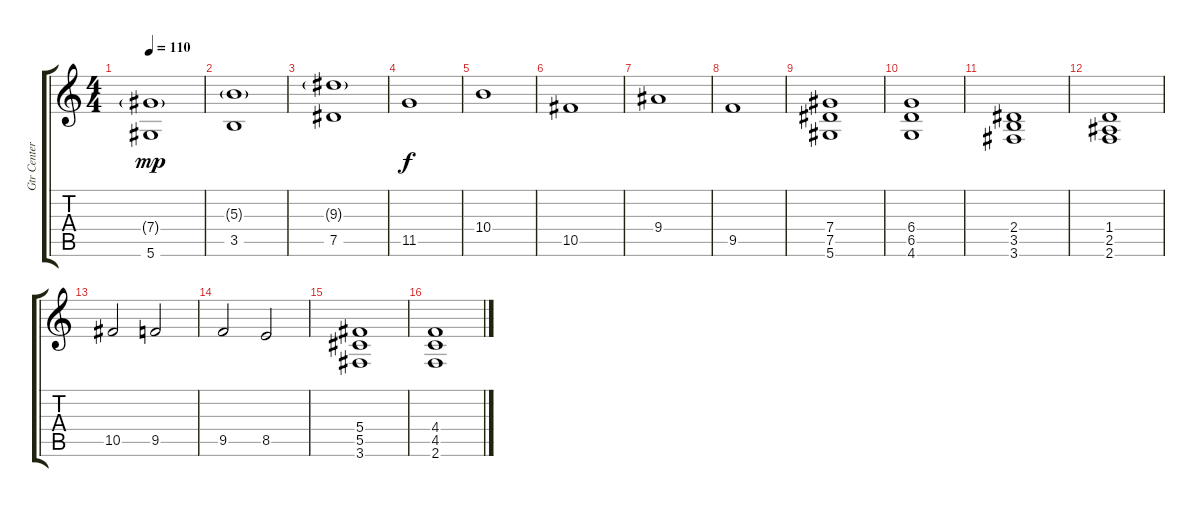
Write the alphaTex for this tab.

\track ("Gtr Center" "Gtr Center") {instrument distortionguitar}
\staff {score tabs}
\tuning (Eb4 Bb3 Gb3 Db3 Ab2 Eb2) {hide}
\ts (4 4)
\tempo 110
\clef g2
\ks c
(7.4{g} 5.6).1{dy mp instrument distortionguitar} |
(5.3{g} 3.5).1 |
(9.3{g} 7.5).1 |
11.5.1{dy f} |
10.4.1 |
10.5.1 |
9.4.1 |
9.5.1 |
(7.4 7.5 5.6).1 |
(6.4 6.5 4.6).1 |
(2.4 3.5 3.6).1 |
(1.4 2.5 2.6).1 |
10.5.2 9.5.2 |
9.5.2 8.5.2 |
(5.4 5.5 3.6).1 |
(4.4 4.5 2.6).1
